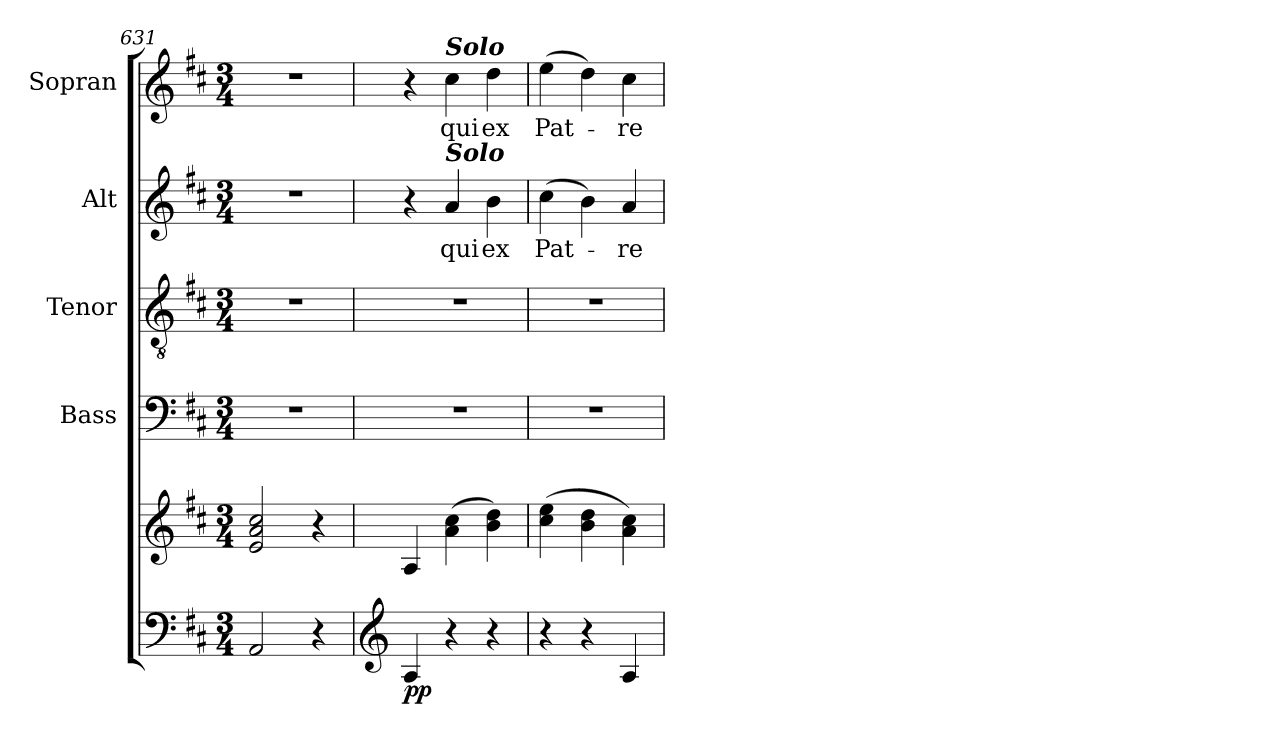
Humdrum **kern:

**kern	**kern	**dynam	**kern	**kern	**kern	**text	**kern	**text
*part5	*part5	*part5	*part4	*part3	*part2	*part2	*part1	*part1
*staff6	*staff5	*staff5/6	*staff4	*staff3	*staff2	*staff2	*staff1	*staff1
*	*	*	*I"Bass	*I"Tenor	*I"Alt	*	*I"Sopran	*
*	*	*	*I'B.	*I'T.	*I'A.	*	*I'S.	*
*clefF4	*clefG2	*	*clefF4	*clefGv2	*clefG2	*	*clefG2	*
*k[f#c#]	*k[f#c#]	*	*k[f#c#]	*k[f#c#]	*k[f#c#]	*	*k[f#c#]	*
*D:	*D:	*	*D:	*D:	*D:	*	*D:	*
*M3/4	*M3/4	*	*M3/4	*M3/4	*M3/4	*	*M3/4	*
=631	=631	=631	=631	=631	=631	=631	=631	=631
2AA/	2e/ 2a/ 2cc#/	.	2.r	2.r	2.r	.	2.r	.
4r	4r	.	.	.	.	.	.	.
=632	=632	=632	=632	=632	=632	=632	=632	=632
*clefG2	*	*	*	*	*	*	*	*
!	!	!LO:DY:b=2	!	!	!	!	!	!
!	!	!LO:DY:n=1:b	!	!	!	!	!	!
4A/	4A/	p p	2.r	2.r	4r	.	4r	.
!	!	!	!	!	!	!	!LO:TX:a:Bi:t=Solo	!
!	!	!	!	!	!LO:TX:a:Bi:t=Solo	!	!	!
!	!	!	!	!	!	!LO:LY:b	!	!LO:LY:b
4r	(>4a\ 4cc#\	.	.	.	4a/	qui	4cc#\	qui
!	!	!	!	!	!	!LO:LY:b	!	!LO:LY:b
4r	4b\ 4dd\)	.	.	.	4b\	ex	4dd\	ex
=633	=633	=633	=633	=633	=633	=633	=633	=633
!	!	!	!	!	!	!LO:LY:b	!	!LO:LY:b
4r	(>4cc#\ 4ee\	.	2.r	2.r	(>4cc#\	Pat-	(>4ee\	Pat-
4r	4b\ 4dd\	.	.	.	4b\)	.	4dd\)	.
!	!	!	!	!	!	!LO:LY:b	!	!LO:LY:b
4A/	4a\ 4cc#\)	.	.	.	4a/	-re	4cc#\	-re
=	=	=	=	=	=	=	=	=
*-	*-	*-	*-	*-	*-	*-	*-	*-
